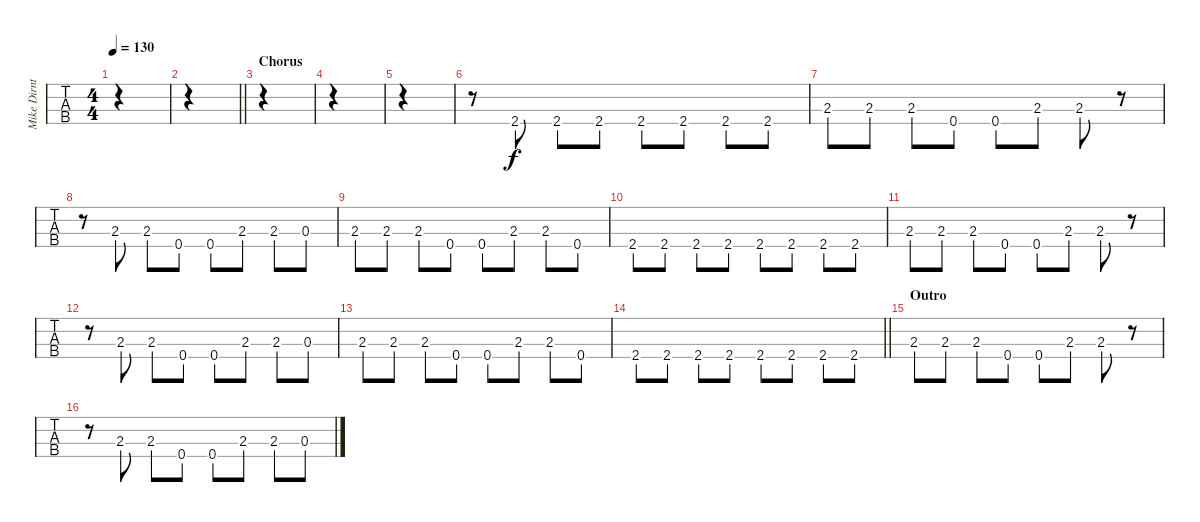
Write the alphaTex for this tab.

\track ("Mike Dirnt - Bass" "Mike Dirnt") {instrument electricbassfinger}
\staff {tabs}
\tuning (G2 D2 A1 E1) {hide}
\ts (4 4)
\tempo 130
\clef f4
\ks c
|
\barLineRight lightlight
|
\section ("" "Chorus")
|
|
|
r.8 2.4.8 2.4.8 2.4.8 2.4.8 2.4.8 2.4.8 2.4.8 |
2.3.8 2.3.8 2.3.8 0.4.8 0.4.8 2.3.8 2.3.8 r.8 |
r.8 2.3.8 2.3.8 0.4.8 0.4.8 2.3.8 2.3.8 0.3.8 |
2.3.8 2.3.8 2.3.8 0.4.8 0.4.8 2.3.8 2.3.8 0.4.8 |
2.4.8 2.4.8 2.4.8 2.4.8 2.4.8 2.4.8 2.4.8 2.4.8 |
2.3.8 2.3.8 2.3.8 0.4.8 0.4.8 2.3.8 2.3.8 r.8 |
r.8 2.3.8 2.3.8 0.4.8 0.4.8 2.3.8 2.3.8 0.3.8 |
2.3.8 2.3.8 2.3.8 0.4.8 0.4.8 2.3.8 2.3.8 0.4.8 |
\barLineRight lightlight
2.4.8 2.4.8 2.4.8 2.4.8 2.4.8 2.4.8 2.4.8 2.4.8 |
\section ("" "Outro")
2.3.8 2.3.8 2.3.8 0.4.8 0.4.8 2.3.8 2.3.8 r.8 |
r.8 2.3.8 2.3.8 0.4.8 0.4.8 2.3.8 2.3.8 0.3.8
